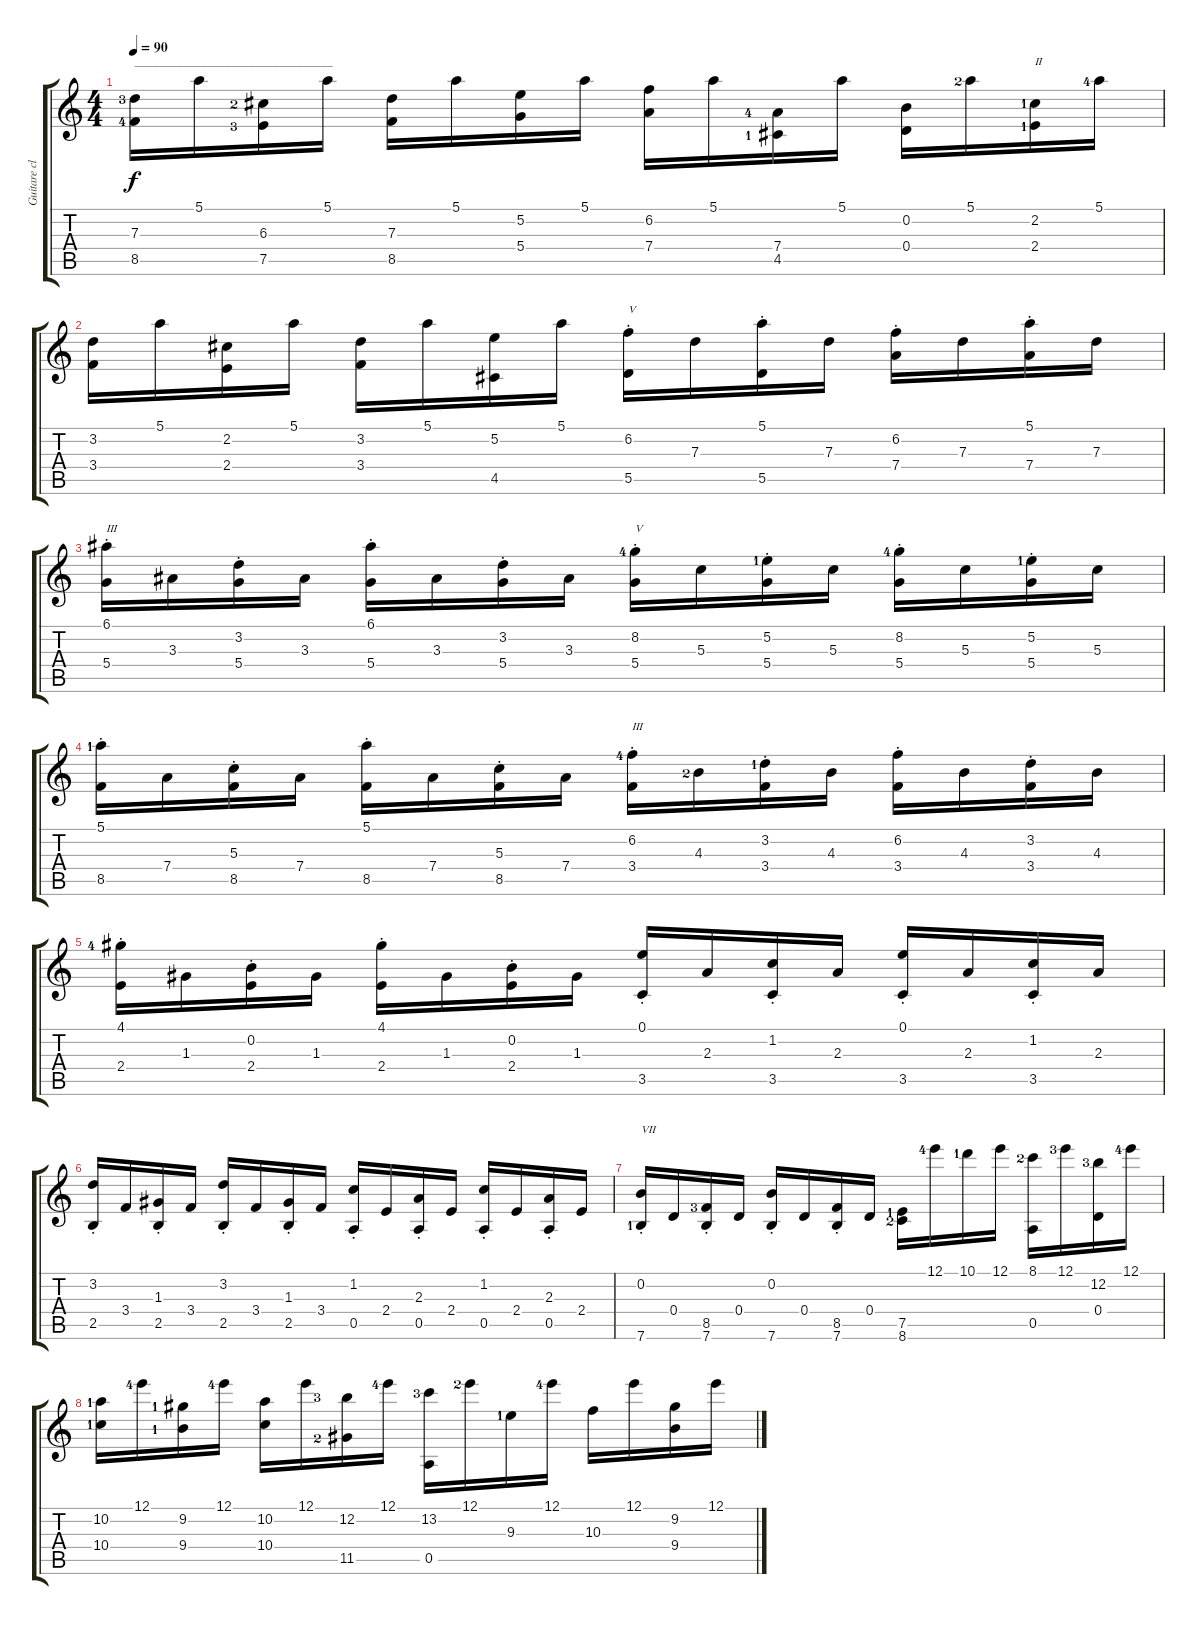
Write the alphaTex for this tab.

\track ("Guitare classique" "Guitare cl") {instrument acousticguitarnylon}
\staff {score tabs}
\tuning (E4 B3 G3 D3 A2 E2) {hide}
\ts (4 4)
\tempo 90
\clef g2
\ks c
(7.3{lf 4} 8.5{lf 5}).16{txt "_________________________________" dy f} 5.1.16 (6.3{lf 3} 7.5{lf 4}).16 5.1.16 (7.3 8.5).16 5.1.16 (5.2 5.4).16 5.1.16 (6.2 7.4).16 5.1.16 (7.4{lf 5} 4.5{lf 2}).16 5.1.16 (0.2 0.4).16 5.1{lf 3}.16 (2.2{lf 2} 2.4{lf 2}).16{txt "II"} 5.1{lf 5}.16 |
(3.2 3.4).16 5.1.16 (2.2 2.4).16 5.1.16 (3.2 3.4).16 5.1.16 (5.2 4.5).16 5.1.16 (6.2{st} 5.5).16{txt "V"} 7.3.16 (5.1{st} 5.5).16 7.3.16 (6.2{st} 7.4).16 7.3.16 (5.1{st} 7.4).16 7.3.16 |
(6.1{st} 5.4).16{txt "III"} 3.3.16 (3.2{st} 5.4).16 3.3.16 (6.1{st} 5.4).16 3.3.16 (3.2{st} 5.4).16 3.3.16 (8.2{st lf 5} 5.4).16{txt "V"} 5.3.16 (5.2{st lf 2} 5.4).16 5.3.16 (8.2{st lf 5} 5.4).16 5.3.16 (5.2{st lf 2} 5.4).16 5.3.16 |
(5.1{st lf 2} 8.5).16 7.4.16 (5.3{st} 8.5).16 7.4.16 (5.1{st} 8.5).16 7.4.16 (5.3{st} 8.5).16 7.4.16 (6.2{st lf 5} 3.4).16{txt "III"} 4.3{lf 3}.16 (3.2{st lf 2} 3.4).16 4.3.16 (6.2{st} 3.4).16 4.3.16 (3.2{st} 3.4).16 4.3.16 |
(4.1{st lf 5} 2.4).16 1.3.16 (0.2{st} 2.4).16 1.3.16 (4.1{st} 2.4).16 1.3.16 (0.2{st} 2.4).16 1.3.16 (0.1{st} 3.5).16 2.3.16 (1.2{st} 3.5).16 2.3.16 (0.1{st} 3.5).16 2.3.16 (1.2{st} 3.5).16 2.3.16 |
(3.2{st} 2.5).16 3.4.16 (1.3{st} 2.5).16 3.4.16 (3.2{st} 2.5).16 3.4.16 (1.3{st} 2.5).16 3.4.16 (1.2{st} 0.5).16 2.4.16 (2.3{st} 0.5).16 2.4.16 (1.2{st} 0.5).16 2.4.16 (2.3{st} 0.5).16 2.4.16 |
(0.2{st} 7.6{lf 2}).16{txt "VII"} 0.4.16 (8.5{st lf 4} 7.6).16 0.4.16 (0.2{st} 7.6).16 0.4.16 (8.5{st} 7.6).16 0.4.16 (7.5{lf 2} 8.6{lf 3}).16 12.1{lf 5}.16 10.1{lf 2}.16 12.1.16 (8.1{lf 3} 0.5).16 12.1{lf 4}.16 (12.2{lf 4} 0.4).16 12.1{lf 5}.16 |
(10.2{lf 2} 10.4{lf 2}).16 12.1{lf 5}.16 (9.2{lf 2} 9.4{lf 2}).16 12.1{lf 5}.16 (10.2 10.4).16 12.1.16 (12.2{lf 4} 11.5{lf 3}).16 12.1{lf 5}.16 (13.2{lf 4} 0.5).16 12.1{lf 3}.16 9.3{lf 2}.16 12.1{lf 5}.16 10.3.16 12.1.16 (9.2 9.4).16 12.1.16
